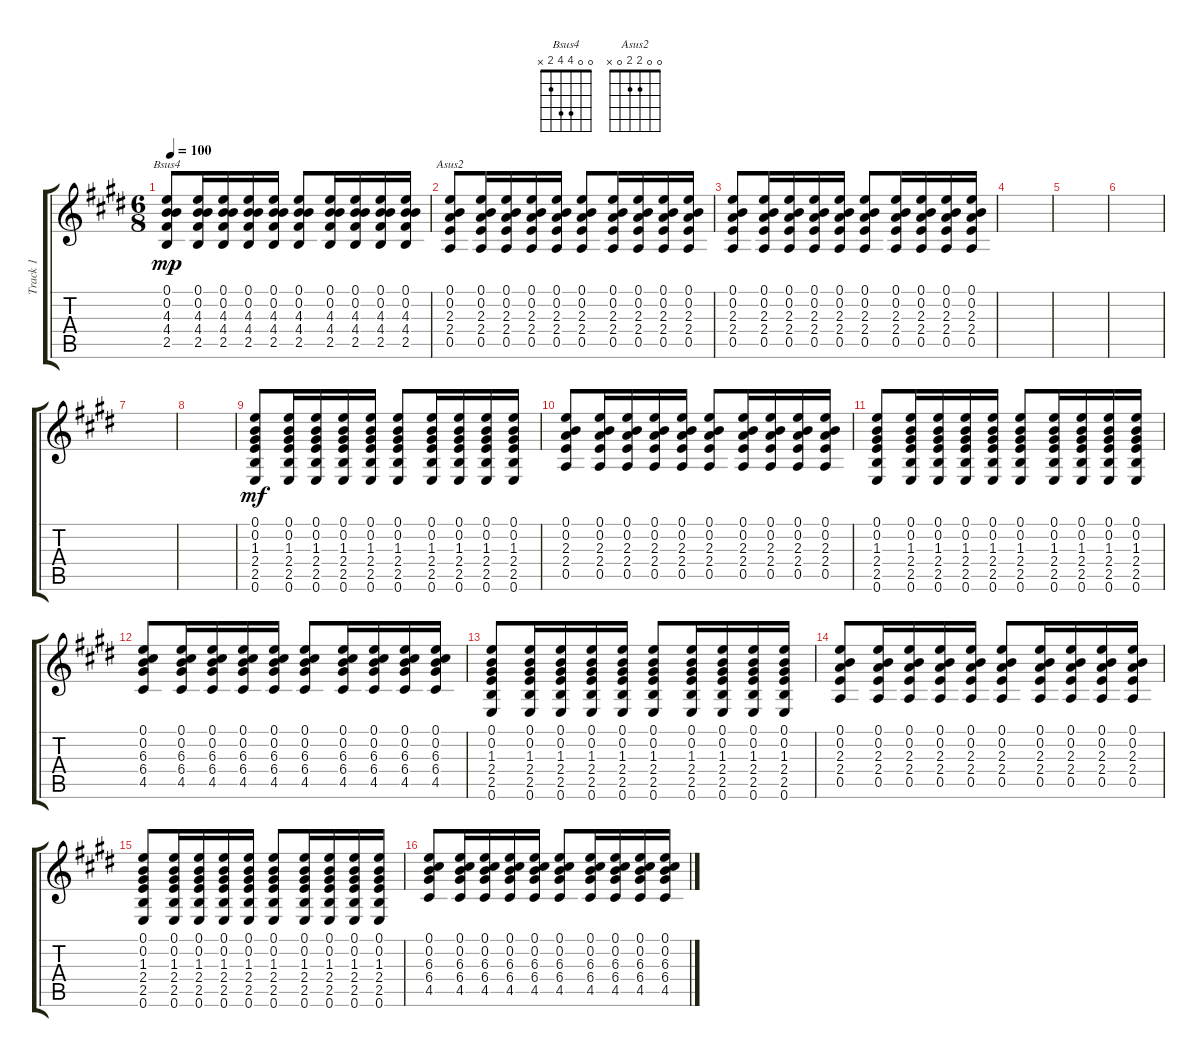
\track ("Track 1" "Track 1") {instrument acousticguitarsteel}
\staff {score tabs}
\tuning (E4 B3 G3 D3 A2 E2) {hide}
\chord ("Bsus4" 0 0 4 4 2 x)
\chord ("Asus2" 0 0 2 2 0 x)
\ts (6 8)
\tempo 100
\clef g2
\ks c#minor
(0.1 0.2 4.3 4.4 2.5).8{ch "Bsus4" dy mp} (0.1 0.2 4.3 4.4 2.5).16 (0.1 0.2 4.3 4.4 2.5).16 (0.1 0.2 4.3 4.4 2.5).16 (0.1 0.2 4.3 4.4 2.5).16 (0.1 0.2 4.3 4.4 2.5).8 (0.1 0.2 4.3 4.4 2.5).16 (0.1 0.2 4.3 4.4 2.5).16 (0.1 0.2 4.3 4.4 2.5).16 (0.1 0.2 4.3 4.4 2.5).16 |
(0.1 0.2 2.3 2.4 0.5).8{ch "Asus2"} (0.1 0.2 2.3 2.4 0.5).16 (0.1 0.2 2.3 2.4 0.5).16 (0.1 0.2 2.3 2.4 0.5).16 (0.1 0.2 2.3 2.4 0.5).16 (0.1 0.2 2.3 2.4 0.5).8 (0.1 0.2 2.3 2.4 0.5).16 (0.1 0.2 2.3 2.4 0.5).16 (0.1 0.2 2.3 2.4 0.5).16 (0.1 0.2 2.3 2.4 0.5).16 |
(0.1 0.2 2.3 2.4 0.5).8 (0.1 0.2 2.3 2.4 0.5).16 (0.1 0.2 2.3 2.4 0.5).16 (0.1 0.2 2.3 2.4 0.5).16 (0.1 0.2 2.3 2.4 0.5).16 (0.1 0.2 2.3 2.4 0.5).8 (0.1 0.2 2.3 2.4 0.5).16 (0.1 0.2 2.3 2.4 0.5).16 (0.1 0.2 2.3 2.4 0.5).16 (0.1 0.2 2.3 2.4 0.5).16 |
|
|
|
|
|
(0.1 0.2 1.3 2.4 2.5 0.6).8{dy mf} (0.1 0.2 1.3 2.4 2.5 0.6).16 (0.1 0.2 1.3 2.4 2.5 0.6).16 (0.1 0.2 1.3 2.4 2.5 0.6).16 (0.1 0.2 1.3 2.4 2.5 0.6).16 (0.1 0.2 1.3 2.4 2.5 0.6).8 (0.1 0.2 1.3 2.4 2.5 0.6).16 (0.1 0.2 1.3 2.4 2.5 0.6).16 (0.1 0.2 1.3 2.4 2.5 0.6).16 (0.1 0.2 1.3 2.4 2.5 0.6).16 |
(0.1 0.2 2.3 2.4 0.5).8 (0.1 0.2 2.3 2.4 0.5).16 (0.1 0.2 2.3 2.4 0.5).16 (0.1 0.2 2.3 2.4 0.5).16 (0.1 0.2 2.3 2.4 0.5).16 (0.1 0.2 2.3 2.4 0.5).8 (0.1 0.2 2.3 2.4 0.5).16 (0.1 0.2 2.3 2.4 0.5).16 (0.1 0.2 2.3 2.4 0.5).16 (0.1 0.2 2.3 2.4 0.5).16 |
(0.1 0.2 1.3 2.4 2.5 0.6).8 (0.1 0.2 1.3 2.4 2.5 0.6).16 (0.1 0.2 1.3 2.4 2.5 0.6).16 (0.1 0.2 1.3 2.4 2.5 0.6).16 (0.1 0.2 1.3 2.4 2.5 0.6).16 (0.1 0.2 1.3 2.4 2.5 0.6).8 (0.1 0.2 1.3 2.4 2.5 0.6).16 (0.1 0.2 1.3 2.4 2.5 0.6).16 (0.1 0.2 1.3 2.4 2.5 0.6).16 (0.1 0.2 1.3 2.4 2.5 0.6).16 |
(0.1 0.2 6.3 6.4 4.5).8 (0.1 0.2 6.3 6.4 4.5).16 (0.1 0.2 6.3 6.4 4.5).16 (0.1 0.2 6.3 6.4 4.5).16 (0.1 0.2 6.3 6.4 4.5).16 (0.1 0.2 6.3 6.4 4.5).8 (0.1 0.2 6.3 6.4 4.5).16 (0.1 0.2 6.3 6.4 4.5).16 (0.1 0.2 6.3 6.4 4.5).16 (0.1 0.2 6.3 6.4 4.5).16 |
(0.1 0.2 1.3 2.4 2.5 0.6).8 (0.1 0.2 1.3 2.4 2.5 0.6).16 (0.1 0.2 1.3 2.4 2.5 0.6).16 (0.1 0.2 1.3 2.4 2.5 0.6).16 (0.1 0.2 1.3 2.4 2.5 0.6).16 (0.1 0.2 1.3 2.4 2.5 0.6).8 (0.1 0.2 1.3 2.4 2.5 0.6).16 (0.1 0.2 1.3 2.4 2.5 0.6).16 (0.1 0.2 1.3 2.4 2.5 0.6).16 (0.1 0.2 1.3 2.4 2.5 0.6).16 |
(0.1 0.2 2.3 2.4 0.5).8 (0.1 0.2 2.3 2.4 0.5).16 (0.1 0.2 2.3 2.4 0.5).16 (0.1 0.2 2.3 2.4 0.5).16 (0.1 0.2 2.3 2.4 0.5).16 (0.1 0.2 2.3 2.4 0.5).8 (0.1 0.2 2.3 2.4 0.5).16 (0.1 0.2 2.3 2.4 0.5).16 (0.1 0.2 2.3 2.4 0.5).16 (0.1 0.2 2.3 2.4 0.5).16 |
(0.1 0.2 1.3 2.4 2.5 0.6).8 (0.1 0.2 1.3 2.4 2.5 0.6).16 (0.1 0.2 1.3 2.4 2.5 0.6).16 (0.1 0.2 1.3 2.4 2.5 0.6).16 (0.1 0.2 1.3 2.4 2.5 0.6).16 (0.1 0.2 1.3 2.4 2.5 0.6).8 (0.1 0.2 1.3 2.4 2.5 0.6).16 (0.1 0.2 1.3 2.4 2.5 0.6).16 (0.1 0.2 1.3 2.4 2.5 0.6).16 (0.1 0.2 1.3 2.4 2.5 0.6).16 |
(0.1 0.2 6.3 6.4 4.5).8 (0.1 0.2 6.3 6.4 4.5).16 (0.1 0.2 6.3 6.4 4.5).16 (0.1 0.2 6.3 6.4 4.5).16 (0.1 0.2 6.3 6.4 4.5).16 (0.1 0.2 6.3 6.4 4.5).8 (0.1 0.2 6.3 6.4 4.5).16 (0.1 0.2 6.3 6.4 4.5).16 (0.1 0.2 6.3 6.4 4.5).16 (0.1 0.2 6.3 6.4 4.5).16
